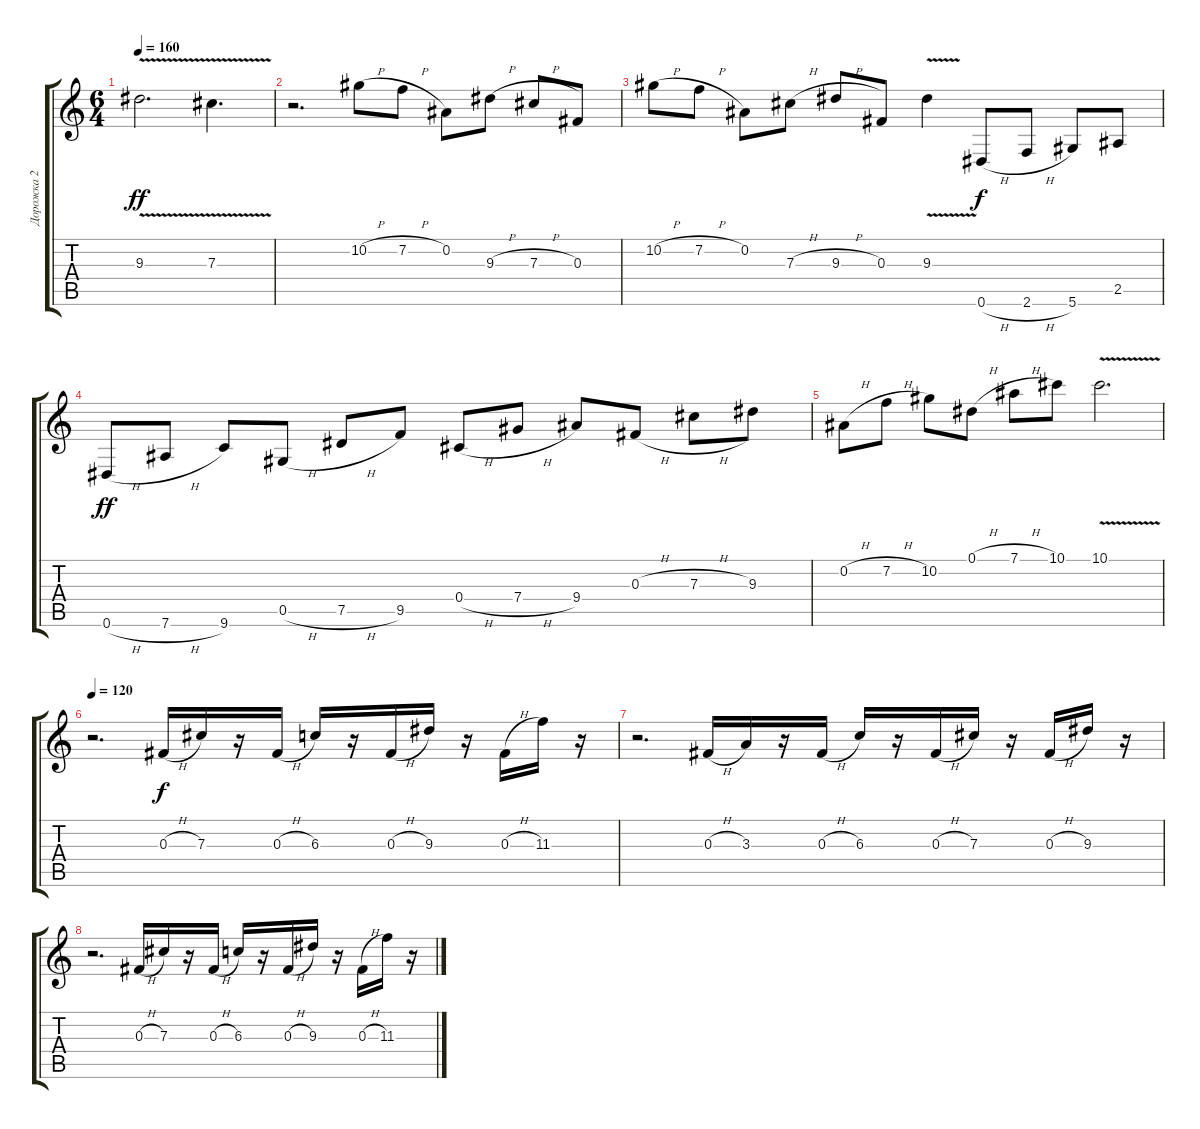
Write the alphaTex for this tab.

\track ("Дорожка 2" "Дорожка 2") {instrument overdrivenguitar}
\staff {score tabs}
\tuning (Eb4 Bb3 Gb3 Db3 Ab2 Eb2) {hide}
\ts (6 4)
\tempo 160
\clef g2
\ks c
9.3{v}.2{d dy ff} 7.3{v}.4{d} |
r.2{d} 10.2{h}.8 7.2{h}.8 0.2.8 9.3{h}.8 7.3{h}.8 0.3.8 |
10.2{h}.8 7.2{h}.8 0.2.8 7.3{h}.8 9.3{h}.8 0.3.8 9.3{v}.4 0.6{h}.8{dy f} 2.6{h}.8 5.6.8 2.5.8 |
0.6{h}.8{dy ff} 7.6{h}.8 9.6.8 0.5{h}.8 7.5{h}.8 9.5.8 0.4{h}.8 7.4{h}.8 9.4.8 0.3{h}.8 7.3{h}.8 9.3.8 |
0.2{h}.8 7.2{h}.8 10.2.8 0.1{h}.8 7.1{h}.8 10.1.8 10.1{v}.2{d} |
\tempo 120
r.2{d} 0.3{h}.16{dy f} 7.3.16 r.16 0.3{h}.16 6.3.16 r.16 0.3{h}.16 9.3.16 r.16 0.3{h}.16 11.3.16 r.16 |
r.2{d} 0.3{h}.16 3.3.16 r.16 0.3{h}.16 6.3.16 r.16 0.3{h}.16 7.3.16 r.16 0.3{h}.16 9.3.16 r.16 |
r.2{d} 0.3{h}.16 7.3.16 r.16 0.3{h}.16 6.3.16 r.16 0.3{h}.16 9.3.16 r.16 0.3{h}.16 11.3.16 r.16
